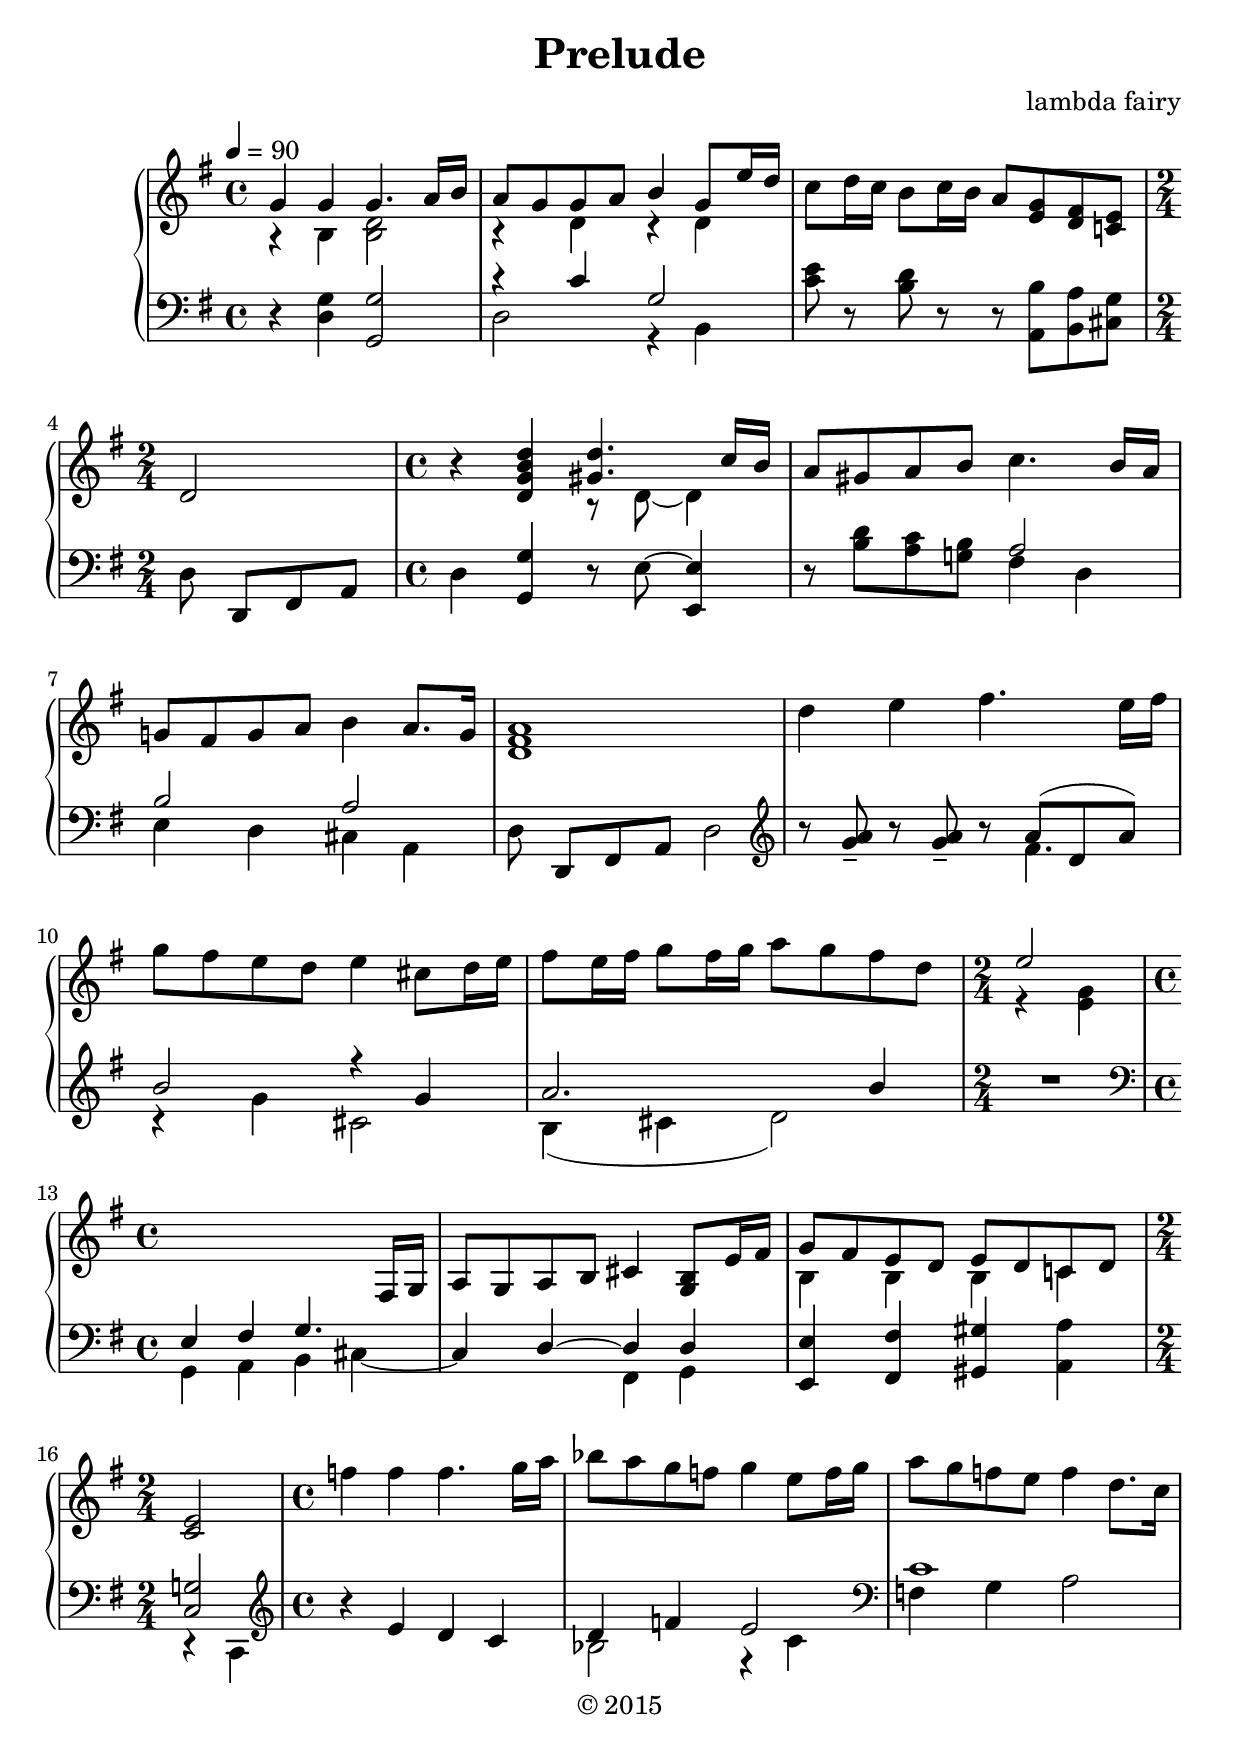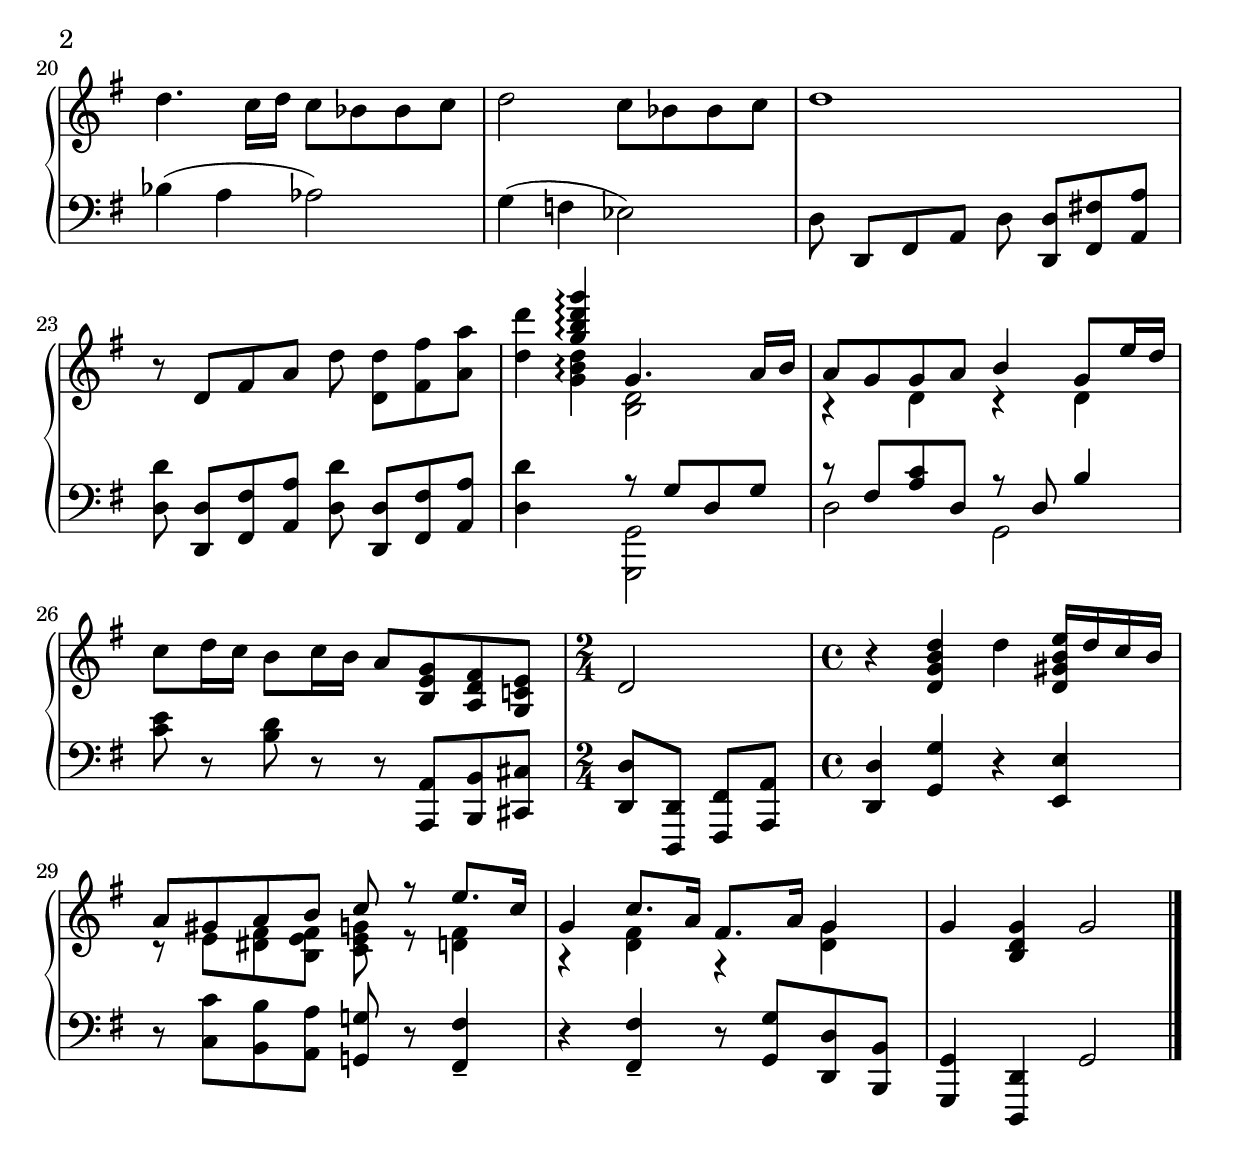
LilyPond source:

\version "2.18.2"

\include "articulate.ly"
\include "shared.ily"

#(set-global-staff-size 23)

\header {
    title = "Prelude"
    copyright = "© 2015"
    }

A = {
    \clef treble
    \key g \major
    \set Staff.midiInstrument = #"acoustic grand"
    \tempo 4 = 90

    \time 4/4

    \relative g' {
        << {
            | g4 g g4. a16 b
            | a8 g g a b4 g8 e'16 d
            }
        \\ {
            | r4 b, <b d>2
            | r4 d r d
            }>>
        | c'8 d16 c b8 c16 b a8 <e g> <d fs> <c! e>
        \time 2/4
        | d2
        \time 4/4
        | r4 <d g b d> << { <gs d'>4. c16 b } \\ { r8 d, ~ d4 } >>
        | a'8 gs a b c4. b16 a
        | g8 fs g a b4 a8. g16
        | <d fs a>1
        }

    \relative d'' {
        | d4 e fs4. e16 fs
        | g8 fs e d e4 cs8 d16 e
        | fs8 e16 fs g8 fs16 g a8 g fs d
        \time 2/4
        | << e2 \\ { r4 <e, g> } >>
        \time 4/4
        }

    \relative d {
        \change Staff = "B" \stemUp
        | e4 fs g4. \change Staff = "A" \stemNeutral fs16 g
        | a8 g a b cs4 <g b>8 e'16 fs
        | << { g8 fs e d e d c d } \\ { b4 b b c } >>
        \time 2/4
        | <c e>2
        \time 4/4
        }

    \relative f'' {
        | f4 f f4. g16 a
        | bf8 a g f g4 e8 f16 g
        | a8 g f e f4 d8. c16
        | d4. c16 d c8 bf bf c
        | d2 c8 bf bf c
        | d1
        | r8 d, fs a d <d, d'>[ <fs fs'> <a a'>]
        }

    \relative g' {
        | <d' d'>4 \stemUp <g b d g>\arpeggio \stemNeutral << { g,4. a16 b } \\ <b, d>2 >>
        | << { a'8 g g a b4 g8 e'16 d } \\ { r4 d, r d } >>
        | c'8 d16 c b8 c16 b a8 <b, e g> <a d fs> <g c! e>
        \time 2/4
        | d'2
        \time 4/4
        | r4 <d g b d> d' <d, gs b e>16 d' c b
        << {
            | a8 gs a b c r e8. c16
            | g4 c8. a16 fs8. a16 g4
            }
        \\ {
            | r8 e <ds fs> <b e fs> <c e g> r <d fs>4
            | r <d fs> r <d g>
            } >>
        | g4 <b, d g> g'2
        }

    \bar "|."
    }

B = {
    \clef bass
    \key g \major
    \set Staff.midiInstrument = #"acoustic grand"

    \relative g {
        | r4 <d g> <g, g'>2
        << {
            | r4 c' g2
            }
        \\ {
            | d2 r4 b
            } >>
        | <c' e>8 r <b d> r r <a, b'> <b a'> <cs g'>
        | d d,[ fs a]
        | d4 <g, g'> r8 e' ~ <e, e'>4
        | r8 <b'' d> <a c> <g b> << a2 \\ { fs4 d } >>
        | << { b'2 a } \\ { e4 d cs a } >>
        | d8 d,[ fs a] d2
        }

    \clef treble
    \relative d' {
        | r8 <g a>-- r <g a>-- r << { a( d, a') } \\ fs4. >>
        << {
            | b2 r4 g
            | a2. b4
            }
        \\ {
            | r4 g cs,2
            | b4( cs d2)
            } >>
        | R2
        }

    \clef bass
    \relative d, {
        \stemDown
        | g4 a b cs ~
        \stemNeutral
        | cs << { d ~ d d } \\ { s fs, g } >>
        | <e e'> <fs fs'> <gs gs'> <a a'>
        | << <c g'>2 \\ { r4 c, } >>
        }

    \clef treble
    \relative f' {
        | r4 e d c
        | << { d f e2 } \\ { bf2 r4 c } >>
        \clef bass
        | << c1 \\ { f,4 g a2 } >>
        | bf4( a af2)
        | g4( f ef2)
        | d8 d,[ fs a] d <d, d'>[ <fs fs'> <a a'>]
        | <d d'> <d, d'>[ <fs fs'> <a a'>] <d d'> <d, d'>[ <fs fs'> <a a'>]
        | <d d'>4 \change Staff = "A" <g' b d>\arpeggio \change Staff = "B" << { r8 g, d g } \\ <g,, g'>2 >>
        | << { r8 fs'' <a c> d, r d b'4 } \\ { d,2 g, } >>
        | <c' e>8 r <b d> r r <a,, a'> <b b'> <cs cs'>
        | <d d'> <d, d'> <fs fs'> <a a'>
        | <d d'>4 <g g'> r <e e'>
        | r8 <c' c'> <b b'> <a a'> <g g'> r <fs fs'>4--
        | r <fs fs'>-- r8 <g g'> <d d'> <b b'>
        | <g g'>4 <d d'> g'2
        }
    }

stuff = <<
    \new PianoStaff <<
        #(set-accidental-style 'piano)
        \new Staff = "A" { \A }
        \new Staff = "B" { \B }
        >>
    >>

\score {
    \stuff
    \layout { }
    }

\score {
    \articulate \stuff
    \midi { }
    }
